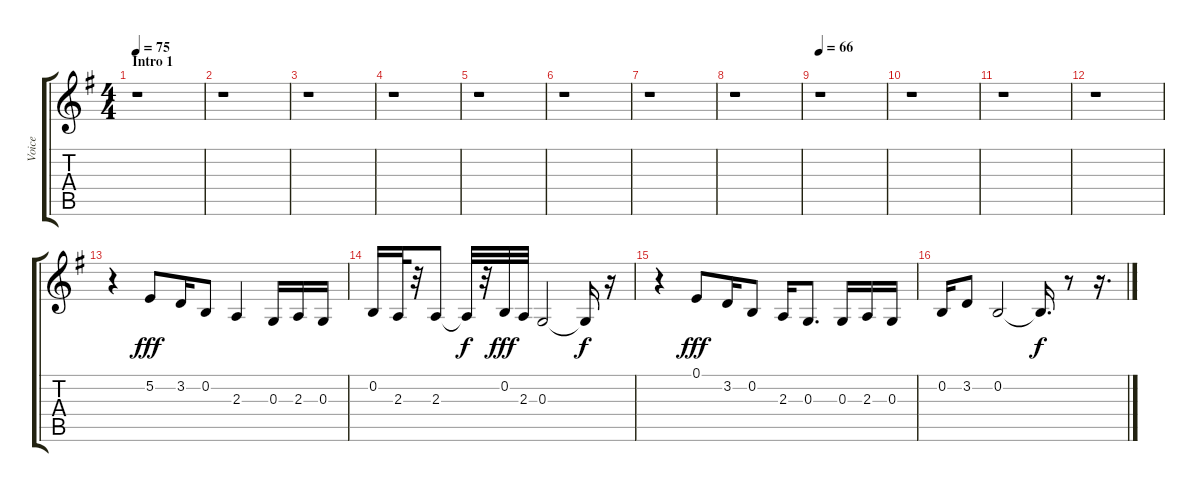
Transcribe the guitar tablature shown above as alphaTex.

\track ("Voice" "Voice") {instrument synthvoice}
\staff {score tabs}
\tuning (E4 B3 G3 D3 A2 E2) {hide}
\ts (4 4)
\section ("" "Intro 1")
\tempo 75
\clef g2
\ks eminor
r.1{dy fff instrument synthvoice} |
r.1 |
r.1 |
r.1 |
r.1 |
r.1 |
r.1 |
r.1 |
\tempo 66
r.1 |
r.1 |
r.1 |
r.1 |
r.4 5.2.8 3.2.16 0.2.8 2.3.4 0.3.16 2.3.16 0.3.16 |
0.2.16 2.3.32 r.32 2.3.8 2.3{t}.32{dy f} r.32 0.2.32{dy fff} 2.3.32 0.3.2 0.3{t}.16{dy f} r.16 |
r.4 0.1.8{dy fff} 3.2.16 0.2.8 2.3.16 0.3.8{d} 0.3.16 2.3.16 0.3.16 |
0.2.16 3.2.8 0.2.2 0.2{t}.16{d dy f} r.8 r.16{d}
